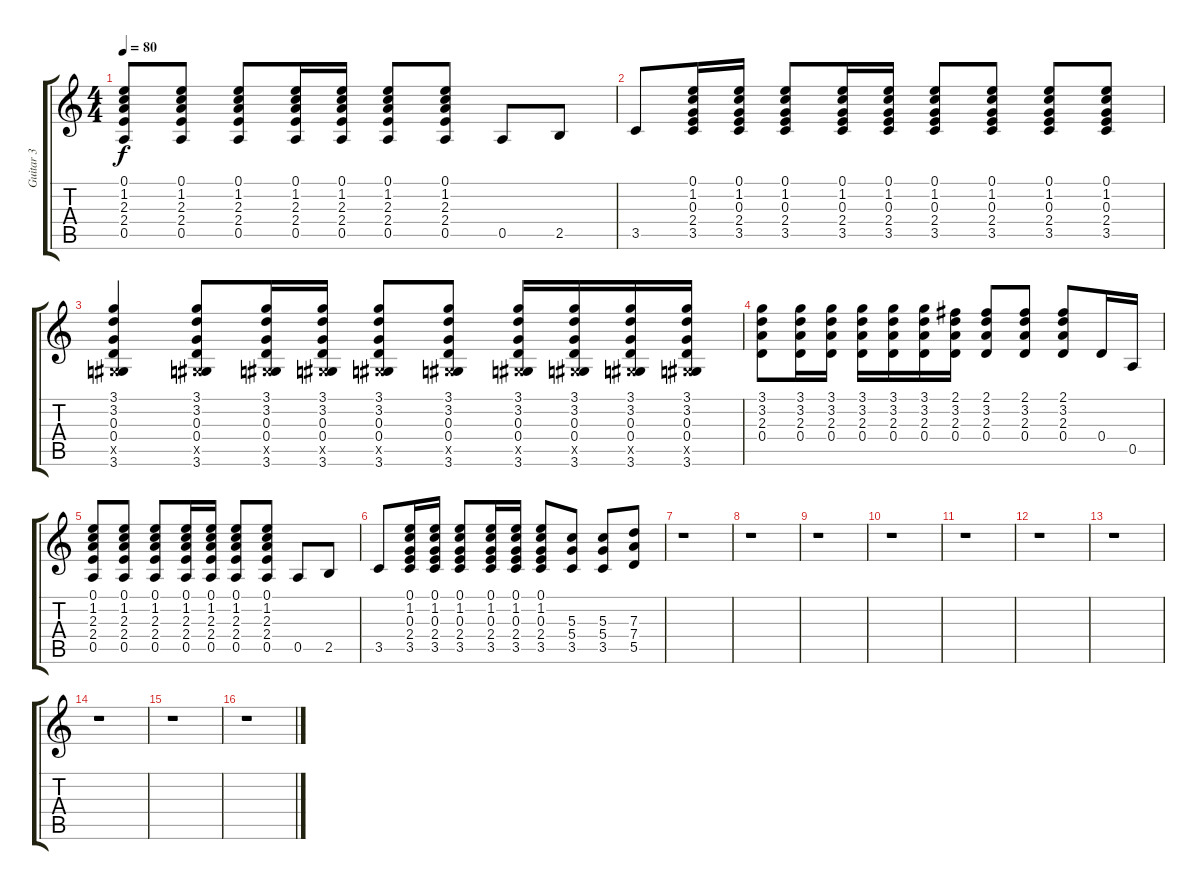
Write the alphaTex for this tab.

\track ("Guitar 3" "Guitar 3") {instrument distortionguitar}
\staff {score tabs}
\tuning (E4 B3 G3 D3 A2 E2) {hide}
\ts (4 4)
\tempo 80
\clef g2
\ks c
(0.1 1.2 2.3 2.4 0.5).8{dy f} (0.1 1.2 2.3 2.4 0.5).8 (0.1 1.2 2.3 2.4 0.5).8 (0.1 1.2 2.3 2.4 0.5).16 (0.1 1.2 2.3 2.4 0.5).16 (0.1 1.2 2.3 2.4 0.5).8 (0.1 1.2 2.3 2.4 0.5).8 0.5.8 2.5.8 |
3.5.8 (0.1 1.2 0.3 2.4 3.5).16 (0.1 1.2 0.3 2.4 3.5).16 (0.1 1.2 0.3 2.4 3.5).8 (0.1 1.2 0.3 2.4 3.5).16 (0.1 1.2 0.3 2.4 3.5).16 (0.1 1.2 0.3 2.4 3.5).8 (0.1 1.2 0.3 2.4 3.5).8 (0.1 1.2 0.3 2.4 3.5).8 (0.1 1.2 0.3 2.4 3.5).8 |
(3.1 3.2 0.3 0.4 -1.5{x} 3.6).4 (3.1 3.2 0.3 0.4 -1.5{x} 3.6).8 (3.1 3.2 0.3 0.4 -1.5{x} 3.6).16 (3.1 3.2 0.3 0.4 -1.5{x} 3.6).16 (3.1 3.2 0.3 0.4 -1.5{x} 3.6).8 (3.1 3.2 0.3 0.4 -1.5{x} 3.6).8 (3.1 3.2 0.3 0.4 -1.5{x} 3.6).16 (3.1 3.2 0.3 0.4 -1.5{x} 3.6).16 (3.1 3.2 0.3 0.4 -1.5{x} 3.6).16 (3.1 3.2 0.3 0.4 -1.5{x} 3.6).16 |
(3.1 3.2 2.3 0.4).8 (3.1 3.2 2.3 0.4).16 (3.1 3.2 2.3 0.4).16 (3.1 3.2 2.3 0.4).16 (3.1 3.2 2.3 0.4).16 (3.1 3.2 2.3 0.4).16 (2.1 3.2 2.3 0.4).16 (2.1 3.2 2.3 0.4).8 (2.1 3.2 2.3 0.4).8 (2.1 3.2 2.3 0.4).8 0.4.16 0.5.16 |
(0.1 1.2 2.3 2.4 0.5).8 (0.1 1.2 2.3 2.4 0.5).8 (0.1 1.2 2.3 2.4 0.5).8 (0.1 1.2 2.3 2.4 0.5).16 (0.1 1.2 2.3 2.4 0.5).16 (0.1 1.2 2.3 2.4 0.5).8 (0.1 1.2 2.3 2.4 0.5).8 0.5.8 2.5.8 |
3.5.8 (0.1 1.2 0.3 2.4 3.5).16 (0.1 1.2 0.3 2.4 3.5).16 (0.1 1.2 0.3 2.4 3.5).8 (0.1 1.2 0.3 2.4 3.5).16 (0.1 1.2 0.3 2.4 3.5).16 (0.1 1.2 0.3 2.4 3.5).8 (5.3 5.4 3.5).8 (5.3 5.4 3.5).8 (7.3 7.4 5.5).8 |
r.1 |
r.1 |
r.1 |
r.1 |
r.1 |
r.1 |
r.1 |
r.1 |
r.1 |
r.1
